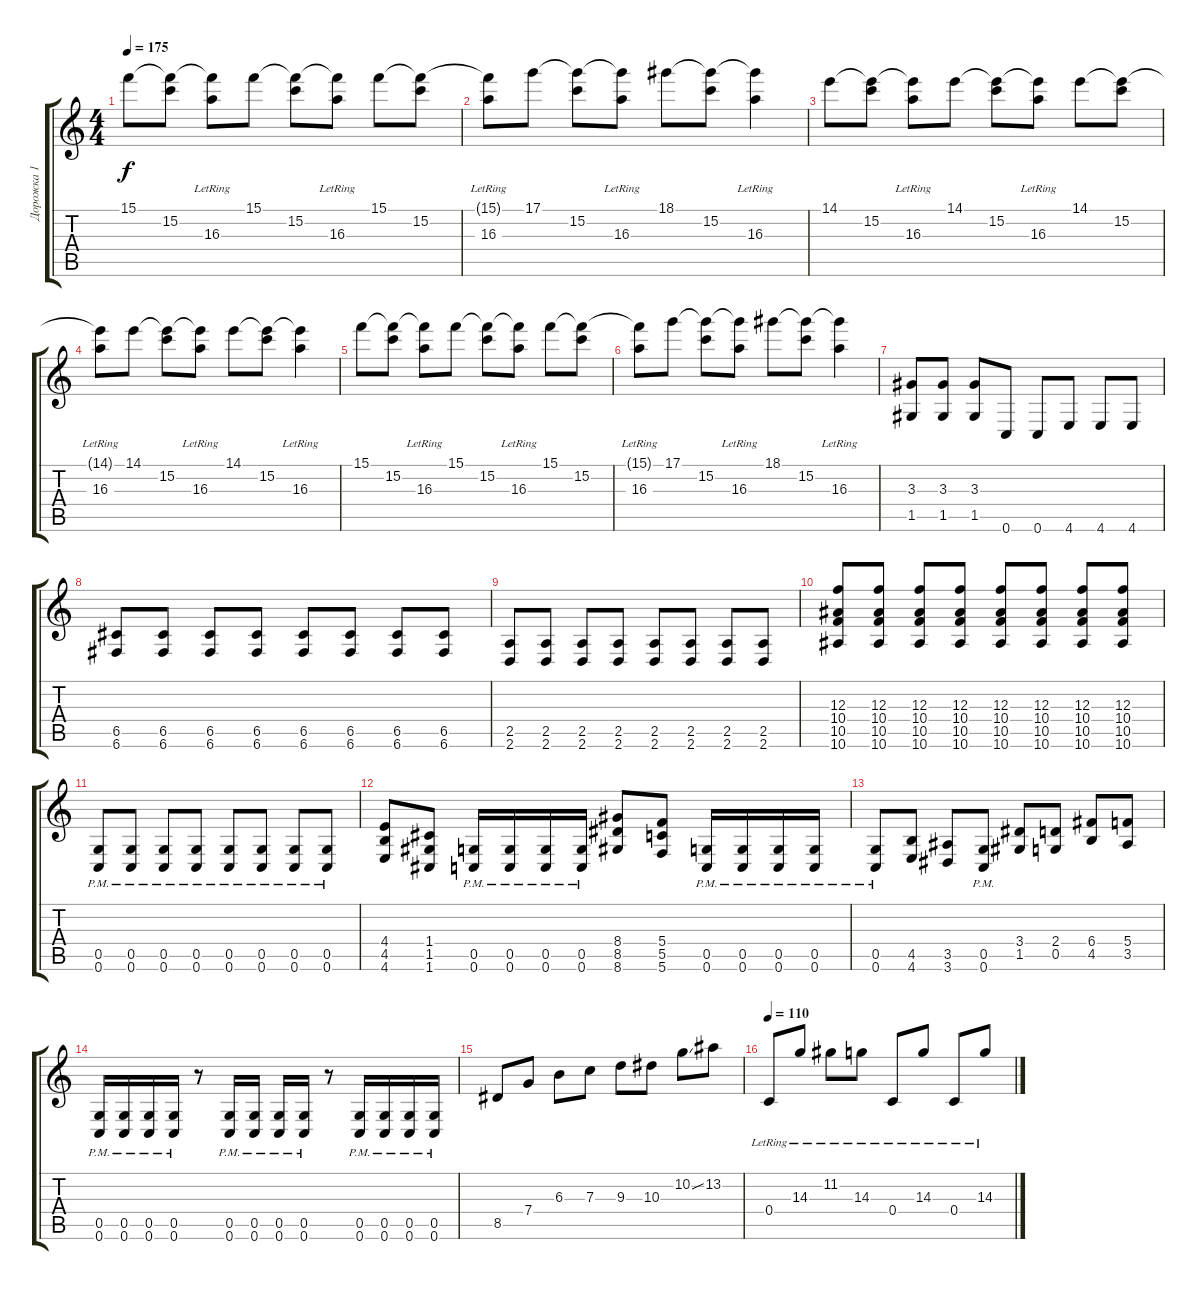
\track ("Дорожка 1" "Дорожка 1") {instrument distortionguitar}
\staff {score tabs}
\tuning (D4 A3 F3 C3 G2 C2) {hide}
\ts (4 4)
\tempo 175
\clef g2
\ks c
15.1.8{dy f} (15.1{t} 15.2).8 (15.1{t} 16.3{lr}).8 15.1.8 (15.1{t} 15.2).8 (15.1{t} 16.3{lr}).8 15.1.8 (15.1{t} 15.2).8 |
(15.1{t} 16.3{lr}).8 17.1.8 (17.1{t} 15.2).8 (17.1{t} 16.3{lr}).8 18.1.8 (18.1{t} 15.2).8 (18.1{t} 16.3{lr}).4 |
14.1.8 (14.1{t} 15.2).8 (14.1{t} 16.3{lr}).8 14.1.8 (14.1{t} 15.2).8 (14.1{t} 16.3{lr}).8 14.1.8 (14.1{t} 15.2).8 |
(14.1{t} 16.3{lr}).8 14.1.8 (14.1{t} 15.2).8 (14.1{t} 16.3{lr}).8 14.1.8 (14.1{t} 15.2).8 (14.1{t} 16.3{lr}).4 |
15.1.8 (15.1{t} 15.2).8 (15.1{t} 16.3{lr}).8 15.1.8 (15.1{t} 15.2).8 (15.1{t} 16.3{lr}).8 15.1.8 (15.1{t} 15.2).8 |
(15.1{t} 16.3{lr}).8 17.1.8 (17.1{t} 15.2).8 (17.1{t} 16.3{lr}).8 18.1.8 (18.1{t} 15.2).8 (18.1{t} 16.3{lr}).4 |
(3.3 1.5).8 (3.3 1.5).8 (3.3 1.5).8 0.6.8 0.6.8 4.6.8 4.6.8 4.6.8 |
(6.5 6.6).8 (6.5 6.6).8 (6.5 6.6).8 (6.5 6.6).8 (6.5 6.6).8 (6.5 6.6).8 (6.5 6.6).8 (6.5 6.6).8 |
(2.5 2.6).8 (2.5 2.6).8 (2.5 2.6).8 (2.5 2.6).8 (2.5 2.6).8 (2.5 2.6).8 (2.5 2.6).8 (2.5 2.6).8 |
(12.3 10.4 10.5 10.6).8 (12.3 10.4 10.5 10.6).8 (12.3 10.4 10.5 10.6).8 (12.3 10.4 10.5 10.6).8 (12.3 10.4 10.5 10.6).8 (12.3 10.4 10.5 10.6).8 (12.3 10.4 10.5 10.6).8 (12.3 10.4 10.5 10.6).8 |
(0.5{pm} 0.6{pm}).8 (0.5{pm} 0.6{pm}).8 (0.5{pm} 0.6{pm}).8 (0.5{pm} 0.6{pm}).8 (0.5{pm} 0.6{pm}).8 (0.5{pm} 0.6{pm}).8 (0.5{pm} 0.6{pm}).8 (0.5{pm} 0.6{pm}).8 |
(4.4 4.5 4.6).8 (1.4 1.5 1.6).8 (0.5{pm} 0.6{pm}).16 (0.5{pm} 0.6{pm}).16 (0.5{pm} 0.6{pm}).16 (0.5{pm} 0.6{pm}).16 (8.4 8.5 8.6).8 (5.4 5.5 5.6).8 (0.5{pm} 0.6{pm}).16 (0.5{pm} 0.6{pm}).16 (0.5{pm} 0.6{pm}).16 (0.5{pm} 0.6{pm}).16 |
(0.5{pm} 0.6{pm}).8 (4.5 4.6).8 (3.5 3.6).8 (0.5{pm} 0.6{pm}).8 (3.4 1.5).8 (2.4 0.5).8 (6.4 4.5).8 (5.4 3.5).8 |
(0.5{pm} 0.6{pm}).16 (0.5{pm} 0.6{pm}).16 (0.5{pm} 0.6{pm}).16 (0.5{pm} 0.6{pm}).16 r.8 (0.5{pm} 0.6{pm}).16 (0.5{pm} 0.6{pm}).16 (0.5{pm} 0.6{pm}).16 (0.5{pm} 0.6{pm}).16 r.8 (0.5{pm} 0.6{pm}).16 (0.5{pm} 0.6{pm}).16 (0.5{pm} 0.6{pm}).16 (0.5{pm} 0.6{pm}).16 |
8.5.8 7.4.8 6.3.8 7.3.8 9.3.8 10.3.8 10.2{ss}.8 13.2.8 |
\tempo 110
0.4{lr}.8{instrument overdrivenguitar} 14.3{lr}.8 11.2{lr}.8 14.3{lr}.8 0.4{lr}.8 14.3{lr}.8 0.4{lr}.8 14.3{lr}.8
